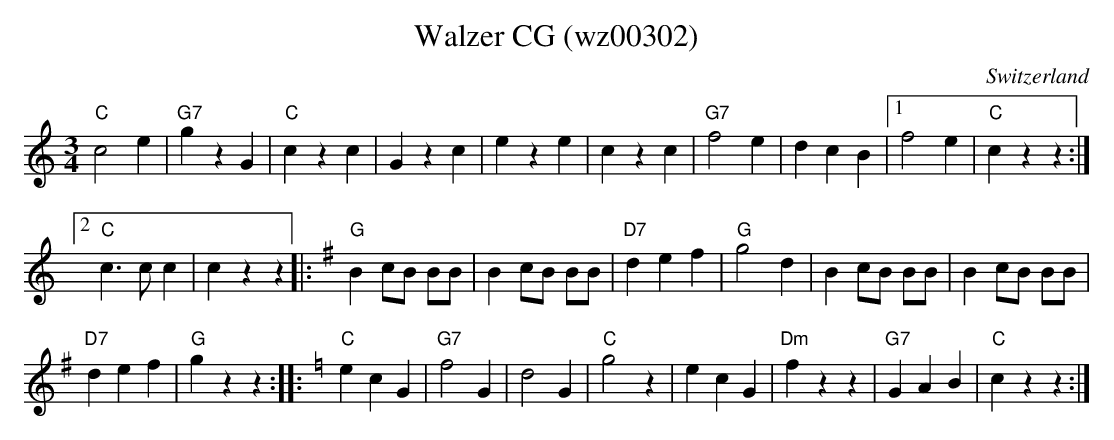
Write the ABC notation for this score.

X:1
T:Walzer CG (wz00302)
M:3/4
L:1/4
O:Switzerland
K:C major
"C"c2e | "G7"gzG | "C"czc | Gzc | eze | czc | "G7"f2e | dcB |1 f2e | "C"czz :|2
"C"c>cc | czz |: [K:G] "G"B c/2B/2 B/2B/2 | Bc/2B/2 B/2B/2 | "D7"def | "G"g2d | B c/2B/2 B/2B/2 | Bc/2B/2 B/2B/2 |
"D7"def | "G"gzz :: [K:C] "C"ecG | "G7"f2G | d2G | "C"g2z | ecG | "Dm"fzz | "G7"GAB | "C"czz :|
